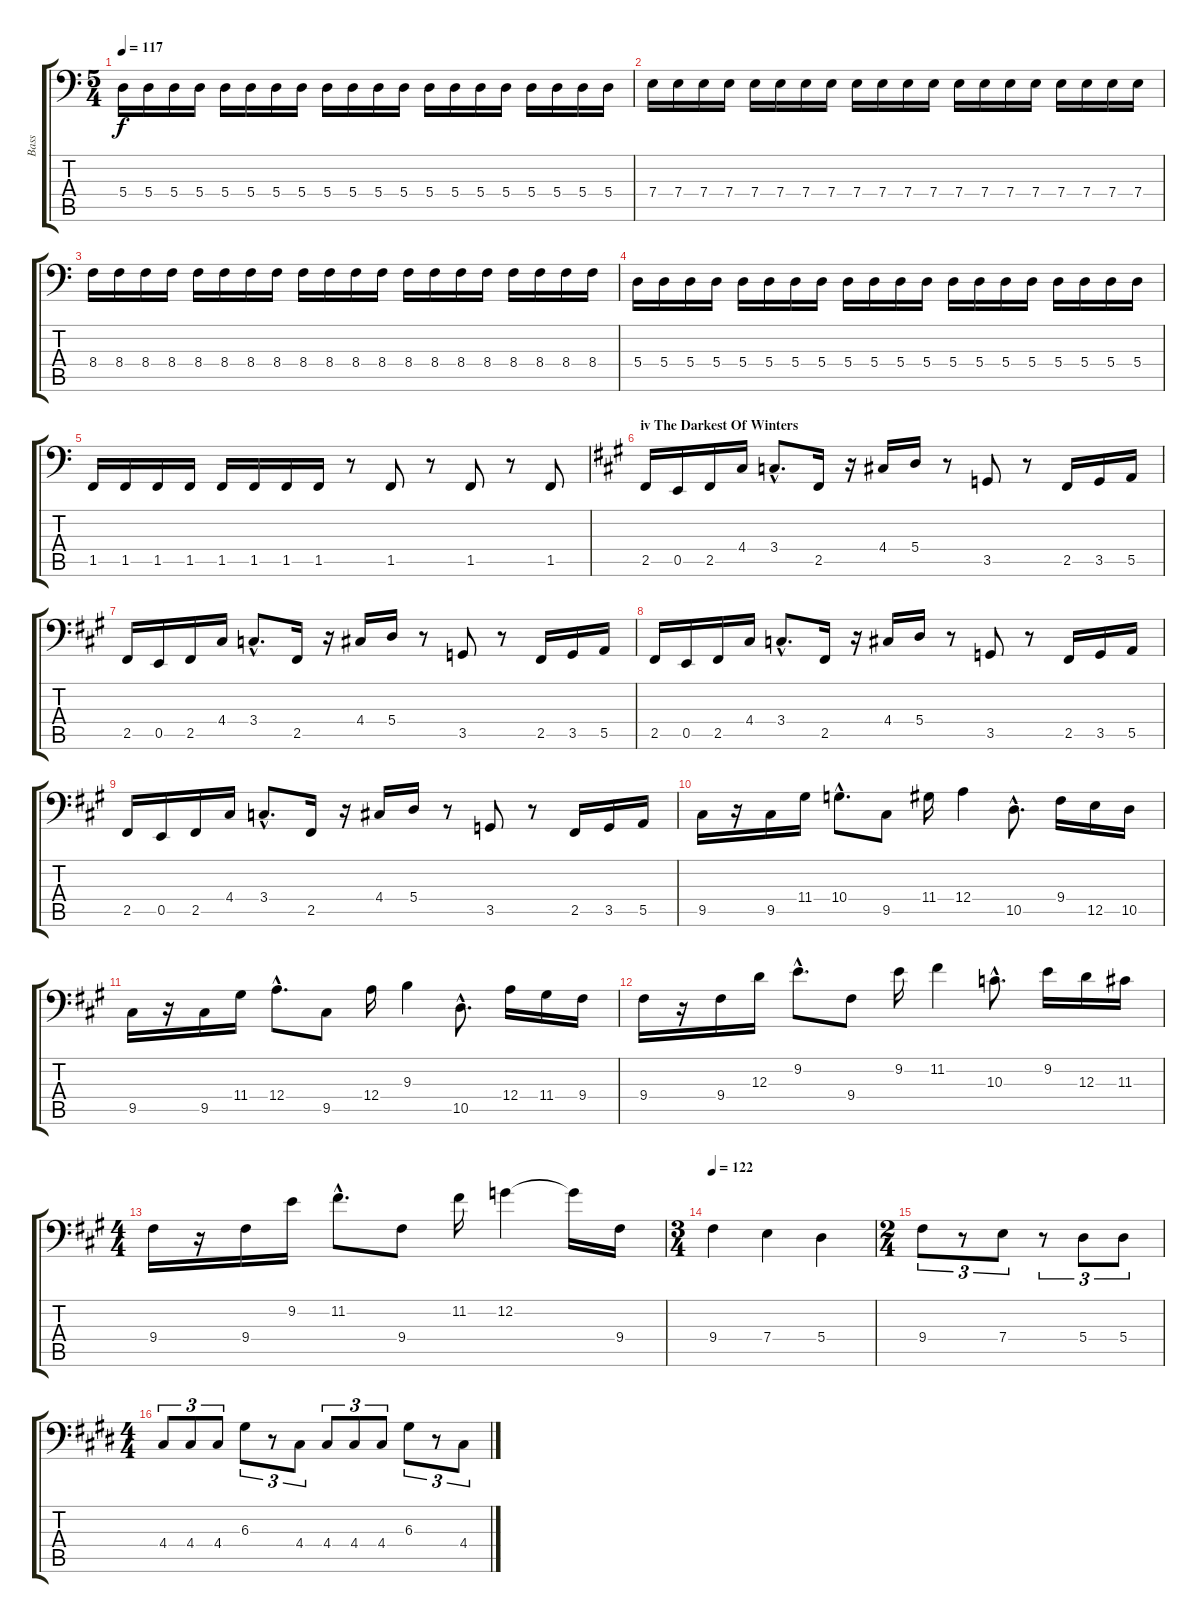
\track ("Bass" "Bass") {instrument electricbassfinger}
\staff {score tabs}
\tuning (C3 G2 D2 A1 E1 B0) {hide}
\ts (5 4)
\tempo 117
\clef f4
\ks c
5.4.16{dy f} 5.4.16 5.4.16 5.4.16 5.4.16 5.4.16 5.4.16 5.4.16 5.4.16 5.4.16 5.4.16 5.4.16 5.4.16 5.4.16 5.4.16 5.4.16 5.4.16 5.4.16 5.4.16 5.4.16 |
7.4.16 7.4.16 7.4.16 7.4.16 7.4.16 7.4.16 7.4.16 7.4.16 7.4.16 7.4.16 7.4.16 7.4.16 7.4.16 7.4.16 7.4.16 7.4.16 7.4.16 7.4.16 7.4.16 7.4.16 |
8.4.16 8.4.16 8.4.16 8.4.16 8.4.16 8.4.16 8.4.16 8.4.16 8.4.16 8.4.16 8.4.16 8.4.16 8.4.16 8.4.16 8.4.16 8.4.16 8.4.16 8.4.16 8.4.16 8.4.16 |
5.4.16 5.4.16 5.4.16 5.4.16 5.4.16 5.4.16 5.4.16 5.4.16 5.4.16 5.4.16 5.4.16 5.4.16 5.4.16 5.4.16 5.4.16 5.4.16 5.4.16 5.4.16 5.4.16 5.4.16 |
1.5.16 1.5.16 1.5.16 1.5.16 1.5.16 1.5.16 1.5.16 1.5.16 r.8 1.5.8 r.8 1.5.8 r.8 1.5.8 |
\section ("" "iv The Darkest Of Winters")
\ks a
2.5.16 0.5.16 2.5.16 4.4.16 3.4{hac}.8{d} 2.5.16 r.16 4.4.16 5.4.16 r.8 3.5.8 r.8 2.5.16 3.5.16 5.5.16 |
2.5.16 0.5.16 2.5.16 4.4.16 3.4{hac}.8{d} 2.5.16 r.16 4.4.16 5.4.16 r.8 3.5.8 r.8 2.5.16 3.5.16 5.5.16 |
2.5.16 0.5.16 2.5.16 4.4.16 3.4{hac}.8{d} 2.5.16 r.16 4.4.16 5.4.16 r.8 3.5.8 r.8 2.5.16 3.5.16 5.5.16 |
2.5.16 0.5.16 2.5.16 4.4.16 3.4{hac}.8{d} 2.5.16 r.16 4.4.16 5.4.16 r.8 3.5.8 r.8 2.5.16 3.5.16 5.5.16 |
9.5.16 r.16 9.5.16 11.4.16 10.4{hac}.8{d} 9.5.8 11.4.16 12.4.4 10.5{hac}.8{d} 9.4.16 12.5.16 10.5.16 |
9.5.16 r.16 9.5.16 11.4.16 12.4{hac}.8{d} 9.5.8 12.4.16 9.3.4 10.5{hac}.8{d} 12.4.16 11.4.16 9.4.16 |
9.4.16 r.16 9.4.16 12.3.16 9.2{hac}.8{d} 9.4.8 9.2.16 11.2.4 10.3{hac}.8{d} 9.2.16 12.3.16 11.3.16 |
\ts (4 4)
9.4.16 r.16 9.4.16 9.2.16 11.2{hac}.8{d} 9.4.8 11.2.16 12.2.4 12.2{t}.16 9.4.16 |
\ts (3 4)
\tempo 122
9.4.4 7.4.4 5.4.4 |
\ts (2 4)
9.4.8{tu (3 2)} r.8{tu (3 2)} 7.4.8{tu (3 2)} r.8{tu (3 2)} 5.4.8{tu (3 2)} 5.4.8{tu (3 2)} |
\ts (4 4)
\ks e
4.4.8{tu (3 2)} 4.4.8{tu (3 2)} 4.4.8{tu (3 2)} 6.3.8{tu (3 2)} r.8{tu (3 2)} 4.4.8{tu (3 2)} 4.4.8{tu (3 2)} 4.4.8{tu (3 2)} 4.4.8{tu (3 2)} 6.3.8{tu (3 2)} r.8{tu (3 2)} 4.4.8{tu (3 2)}
